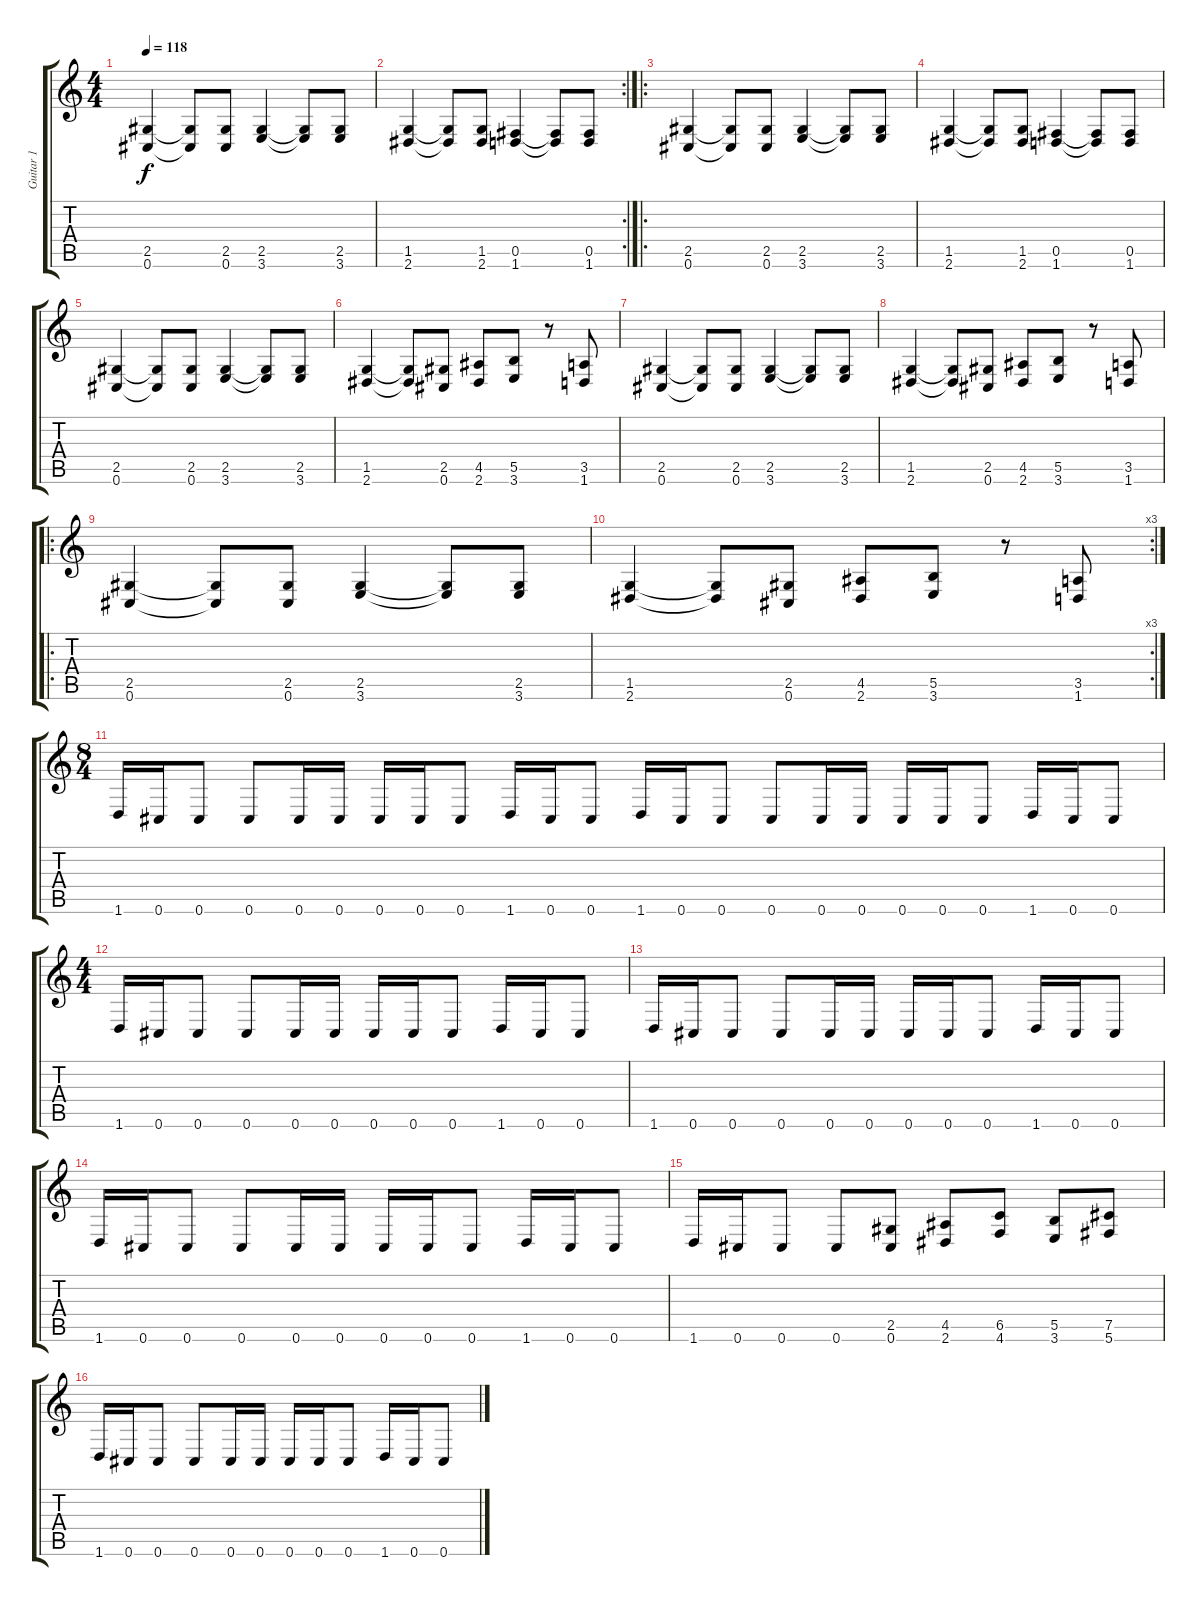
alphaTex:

\track ("Guitar 1" "Guitar 1") {instrument distortionguitar}
\staff {score tabs}
\tuning (Db4 Ab3 E3 B2 Gb2 Db2) {hide}
\ts (4 4)
\tempo 118
\clef g2
\ks c
(2.5 0.6).4{dy f instrument distortionguitar} (2.5{t} 0.6{t}).8 (2.5 0.6).8 (2.5 3.6).4 (2.5{t} 3.6{t}).8 (2.5 3.6).8 |
\rc 2
(1.5 2.6).4 (1.5{t} 2.6{t}).8 (1.5 2.6).8 (0.5 1.6).4 (0.5{t} 1.6{t}).8 (0.5 1.6).8 |
\ro
(2.5 0.6).4 (2.5{t} 0.6{t}).8 (2.5 0.6).8 (2.5 3.6).4 (2.5{t} 3.6{t}).8 (2.5 3.6).8 |
(1.5 2.6).4 (1.5{t} 2.6{t}).8 (1.5 2.6).8 (0.5 1.6).4 (0.5{t} 1.6{t}).8 (0.5 1.6).8 |
(2.5 0.6).4 (2.5{t} 0.6{t}).8 (2.5 0.6).8 (2.5 3.6).4 (2.5{t} 3.6{t}).8 (2.5 3.6).8 |
(1.5 2.6).4 (1.5{t} 2.6{t}).8 (2.5 0.6).8 (4.5 2.6).8 (5.5 3.6).8 r.8 (3.5 1.6).8 |
(2.5 0.6).4 (2.5{t} 0.6{t}).8 (2.5 0.6).8 (2.5 3.6).4 (2.5{t} 3.6{t}).8 (2.5 3.6).8 |
(1.5 2.6).4 (1.5{t} 2.6{t}).8 (2.5 0.6).8 (4.5 2.6).8 (5.5 3.6).8 r.8 (3.5 1.6).8 |
\ro
(2.5 0.6).4 (2.5{t} 0.6{t}).8 (2.5 0.6).8 (2.5 3.6).4 (2.5{t} 3.6{t}).8 (2.5 3.6).8 |
\rc 3
(1.5 2.6).4 (1.5{t} 2.6{t}).8 (2.5 0.6).8 (4.5 2.6).8 (5.5 3.6).8 r.8 (3.5 1.6).8 |
\ts (8 4)
1.6.16 0.6.16 0.6.8 0.6.8 0.6.16 0.6.16 0.6.16 0.6.16 0.6.8 1.6.16 0.6.16 0.6.8 1.6.16 0.6.16 0.6.8 0.6.8 0.6.16 0.6.16 0.6.16 0.6.16 0.6.8 1.6.16 0.6.16 0.6.8 |
\ts (4 4)
1.6.16 0.6.16 0.6.8 0.6.8 0.6.16 0.6.16 0.6.16 0.6.16 0.6.8 1.6.16 0.6.16 0.6.8 |
1.6.16 0.6.16 0.6.8 0.6.8 0.6.16 0.6.16 0.6.16 0.6.16 0.6.8 1.6.16 0.6.16 0.6.8 |
1.6.16 0.6.16 0.6.8 0.6.8 0.6.16 0.6.16 0.6.16 0.6.16 0.6.8 1.6.16 0.6.16 0.6.8 |
1.6.16 0.6.16 0.6.8 0.6.8 (2.5 0.6).8 (4.5 2.6).8 (6.5 4.6).8 (5.5 3.6).8 (7.5 5.6).8 |
1.6.16 0.6.16 0.6.8 0.6.8 0.6.16 0.6.16 0.6.16 0.6.16 0.6.8 1.6.16 0.6.16 0.6.8
